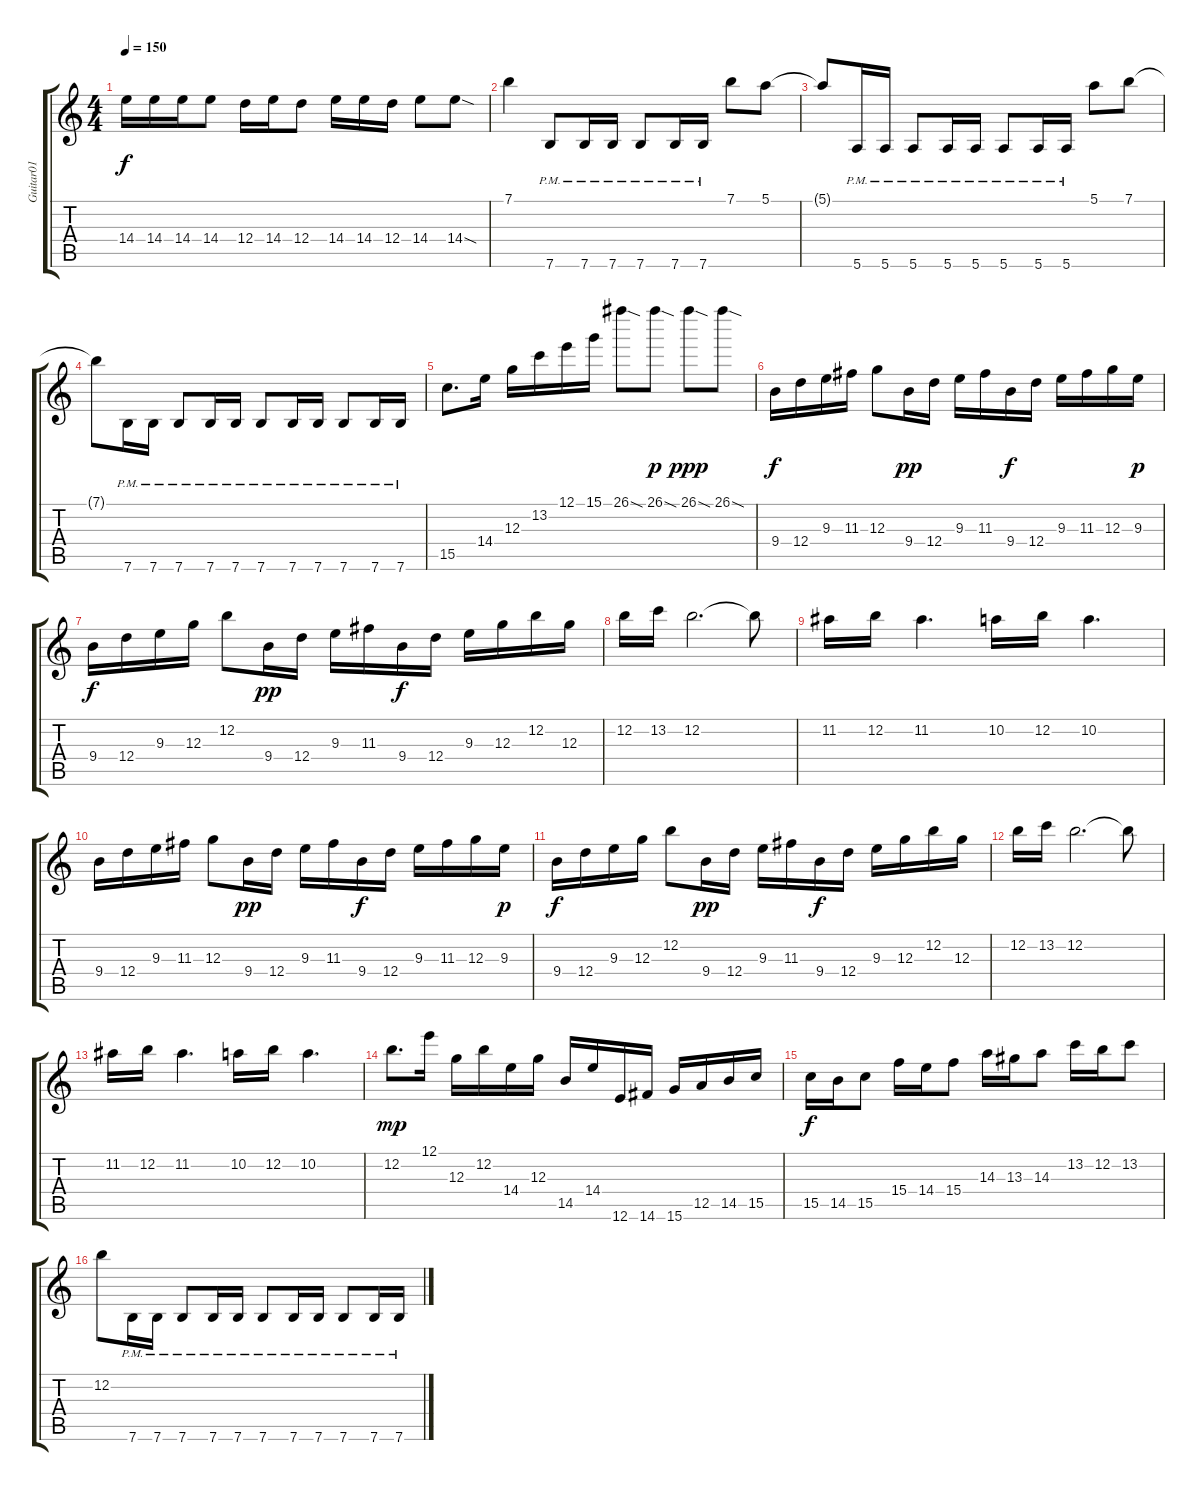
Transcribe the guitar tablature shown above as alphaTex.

\track ("Guitar01" "Guitar01") {instrument distortionguitar}
\staff {score tabs}
\tuning (E4 B3 G3 D3 A2 E2) {hide}
\ts (4 4)
\tempo 150
\clef g2
\ks c
14.4.16{dy f} 14.4.16 14.4.16 14.4.8 12.4.16 14.4.16 12.4.8 14.4.16 14.4.16 12.4.16 14.4.8 14.4{sod}.8 |
7.1.4 7.6{pm}.8 7.6{pm}.16 7.6{pm}.16 7.6{pm}.8 7.6{pm}.16 7.6{pm}.16 7.1.8 5.1.8 |
5.1{t}.8 5.6{pm}.16 5.6{pm}.16 5.6{pm}.8 5.6{pm}.16 5.6{pm}.16 5.6{pm}.8 5.6{pm}.16 5.6{pm}.16 5.1.8 7.1.8 |
7.1{t}.8 7.6{pm}.16 7.6{pm}.16 7.6{pm}.8 7.6{pm}.16 7.6{pm}.16 7.6{pm}.8 7.6{pm}.16 7.6{pm}.16 7.6{pm}.8 7.6{pm}.16 7.6{pm}.16 |
15.5.8{d} 14.4.16 12.3.16 13.2.16 12.1.16 15.1.16 26.1{sod}.8 26.1{sod}.8{dy p} 26.1{sod}.8{dy ppp} 26.1{sod}.8 |
9.4.16{dy f} 12.4.16 9.3.16 11.3.16 12.3.8 9.4.16{dy pp} 12.4.16 9.3.16 11.3.16 9.4.16{dy f} 12.4.16 9.3.16 11.3.16 12.3.16 9.3.16{dy p} |
9.4.16{dy f} 12.4.16 9.3.16 12.3.16 12.2.8 9.4.16{dy pp} 12.4.16 9.3.16 11.3.16 9.4.16{dy f} 12.4.16 9.3.16 12.3.16 12.2.16 12.3.16 |
12.2.16 13.2.16 12.2.2{d} 12.2{t}.8 |
11.2.16 12.2.16 11.2.4{d} 10.2.16 12.2.16 10.2.4{d} |
9.4.16 12.4.16 9.3.16 11.3.16 12.3.8 9.4.16{dy pp} 12.4.16 9.3.16 11.3.16 9.4.16{dy f} 12.4.16 9.3.16 11.3.16 12.3.16 9.3.16{dy p} |
9.4.16{dy f} 12.4.16 9.3.16 12.3.16 12.2.8 9.4.16{dy pp} 12.4.16 9.3.16 11.3.16 9.4.16{dy f} 12.4.16 9.3.16 12.3.16 12.2.16 12.3.16 |
12.2.16 13.2.16 12.2.2{d} 12.2{t}.8 |
11.2.16 12.2.16 11.2.4{d} 10.2.16 12.2.16 10.2.4{d} |
12.2.8{d dy mp} 12.1.16 12.3.16 12.2.16 14.4.16 12.3.16 14.5.16 14.4.16 12.6.16 14.6.16 15.6.16 12.5.16 14.5.16 15.5.16 |
15.5.16{dy f} 14.5.16 15.5.8 15.4.16 14.4.16 15.4.8 14.3.16 13.3.16 14.3.8 13.2.16 12.2.16 13.2.8 |
12.2.8 7.6{pm}.16 7.6{pm}.16 7.6{pm}.8 7.6{pm}.16 7.6{pm}.16 7.6{pm}.8 7.6{pm}.16 7.6{pm}.16 7.6{pm}.8 7.6{pm}.16 7.6{pm}.16
